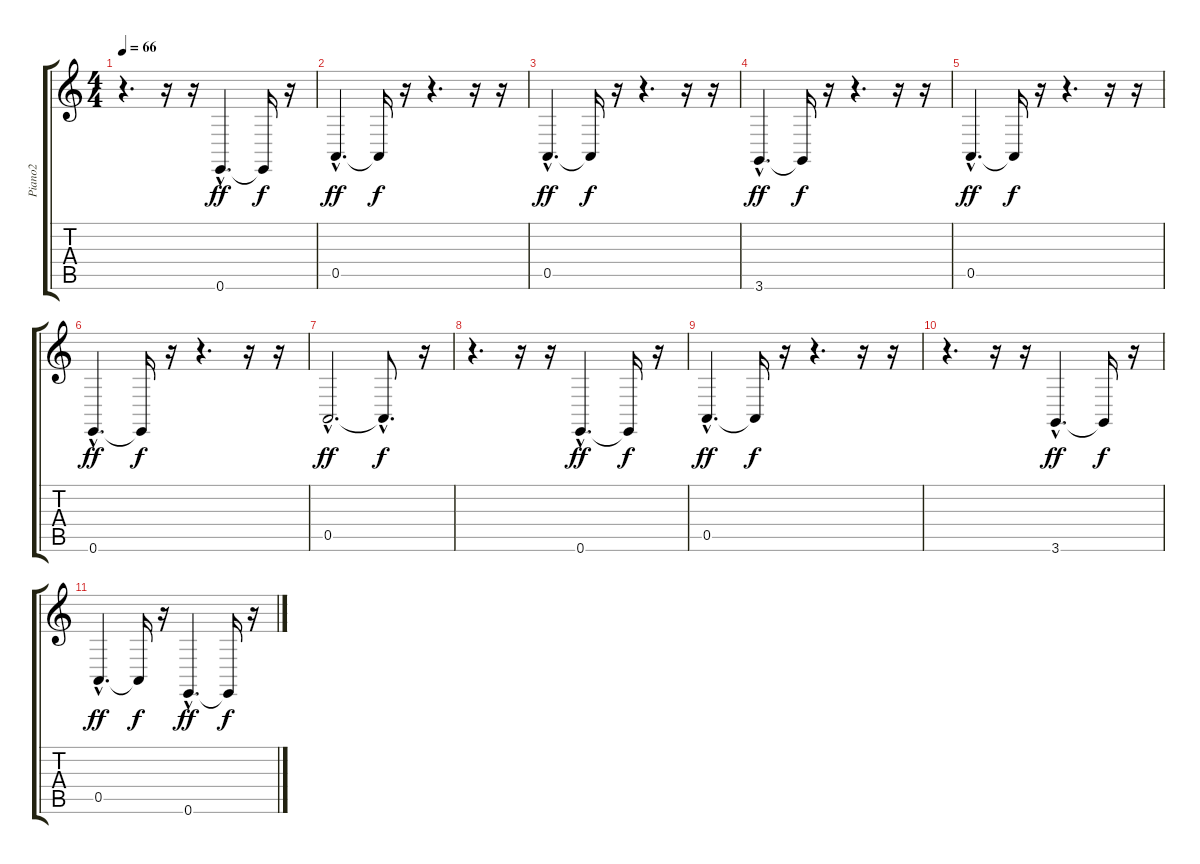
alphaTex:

\track ("Piano2" "Piano2") {instrument acousticgrandpiano}
\staff {score tabs}
\tuning (E4 B3 G3 D3 A2 E2) {hide}
\ts (4 4)
\tempo 66
\clef g2
\ks c
r.4{d dy f} r.16 r.16 0.6{hac}.4{d dy ff} 0.6{t}.16{dy f} r.16 |
0.5{hac}.4{d dy ff} 0.5{t}.16{dy f} r.16 r.4{d} r.16 r.16 |
0.5{hac}.4{d dy ff} 0.5{t}.16{dy f} r.16 r.4{d} r.16 r.16 |
3.6{hac}.4{d dy ff} 3.6{t}.16{dy f} r.16 r.4{d} r.16 r.16 |
0.5{hac}.4{d dy ff} 0.5{t}.16{dy f} r.16 r.4{d} r.16 r.16 |
0.6{hac}.4{d dy ff} 0.6{t}.16{dy f} r.16 r.4{d} r.16 r.16 |
0.5{hac}.2{d dy ff} 0.5{hac t}.8{d dy f} r.16 |
r.4{d} r.16 r.16 0.6{hac}.4{d dy ff} 0.6{t}.16{dy f} r.16 |
0.5{hac}.4{d dy ff} 0.5{t}.16{dy f} r.16 r.4{d} r.16 r.16 |
r.4{d} r.16 r.16 3.6{hac}.4{d dy ff} 3.6{t}.16{dy f} r.16 |
0.5{hac}.4{d dy ff} 0.5{t}.16{dy f} r.16 0.6{hac}.4{d dy ff} 0.6{t}.16{dy f} r.16
